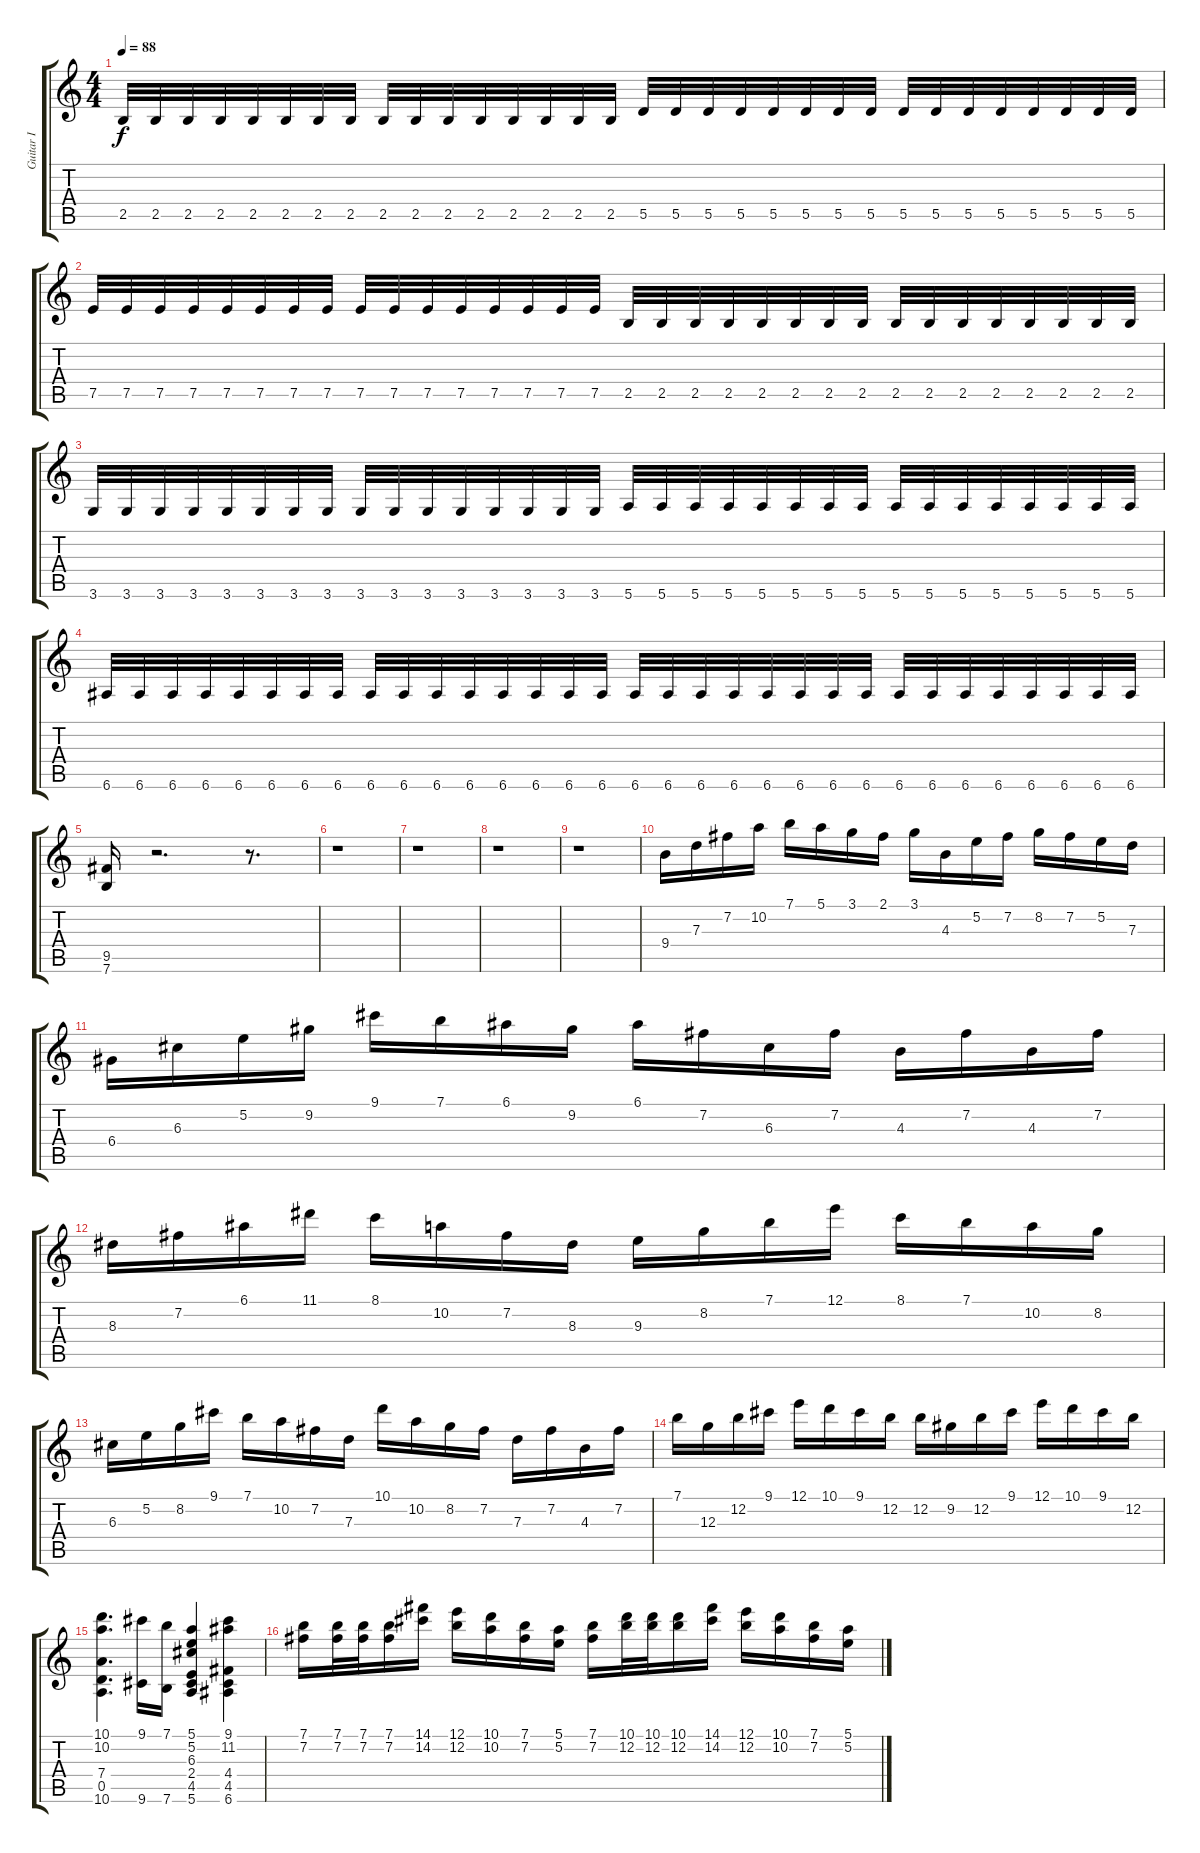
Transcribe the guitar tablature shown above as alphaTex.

\track ("Guitar I" "Guitar I") {instrument distortionguitar}
\staff {score tabs}
\tuning (E4 B3 G3 D3 A2 E2) {hide}
\ts (4 4)
\tempo 88
\clef g2
\ks c
2.5.32{dy f} 2.5.32 2.5.32 2.5.32 2.5.32 2.5.32 2.5.32 2.5.32 2.5.32 2.5.32 2.5.32 2.5.32 2.5.32 2.5.32 2.5.32 2.5.32 5.5.32 5.5.32 5.5.32 5.5.32 5.5.32 5.5.32 5.5.32 5.5.32 5.5.32 5.5.32 5.5.32 5.5.32 5.5.32 5.5.32 5.5.32 5.5.32 |
7.5.32 7.5.32 7.5.32 7.5.32 7.5.32 7.5.32 7.5.32 7.5.32 7.5.32 7.5.32 7.5.32 7.5.32 7.5.32 7.5.32 7.5.32 7.5.32 2.5.32 2.5.32 2.5.32 2.5.32 2.5.32 2.5.32 2.5.32 2.5.32 2.5.32 2.5.32 2.5.32 2.5.32 2.5.32 2.5.32 2.5.32 2.5.32 |
3.6.32 3.6.32 3.6.32 3.6.32 3.6.32 3.6.32 3.6.32 3.6.32 3.6.32 3.6.32 3.6.32 3.6.32 3.6.32 3.6.32 3.6.32 3.6.32 5.6.32 5.6.32 5.6.32 5.6.32 5.6.32 5.6.32 5.6.32 5.6.32 5.6.32 5.6.32 5.6.32 5.6.32 5.6.32 5.6.32 5.6.32 5.6.32 |
6.6.32 6.6.32 6.6.32 6.6.32 6.6.32 6.6.32 6.6.32 6.6.32 6.6.32 6.6.32 6.6.32 6.6.32 6.6.32 6.6.32 6.6.32 6.6.32 6.6.32 6.6.32 6.6.32 6.6.32 6.6.32 6.6.32 6.6.32 6.6.32 6.6.32 6.6.32 6.6.32 6.6.32 6.6.32 6.6.32 6.6.32 6.6.32 |
(9.5 7.6).16 r.2{d} r.8{d} |
r.1 |
r.1 |
r.1 |
r.1 |
9.4.16 7.3.16 7.2.16 10.2.16 7.1.16 5.1.16 3.1.16 2.1.16 3.1.16 4.3.16 5.2.16 7.2.16 8.2.16 7.2.16 5.2.16 7.3.16 |
6.4.16 6.3.16 5.2.16 9.2.16 9.1.16 7.1.16 6.1.16 9.2.16 6.1.16 7.2.16 6.3.16 7.2.16 4.3.16 7.2.16 4.3.16 7.2.16 |
8.3.16 7.2.16 6.1.16 11.1.16 8.1.16 10.2.16 7.2.16 8.3.16 9.3.16 8.2.16 7.1.16 12.1.16 8.1.16 7.1.16 10.2.16 8.2.16 |
6.3.16 5.2.16 8.2.16 9.1.16 7.1.16 10.2.16 7.2.16 7.3.16 10.1.16 10.2.16 8.2.16 7.2.16 7.3.16 7.2.16 4.3.16 7.2.16 |
7.1.16 12.3.16 12.2.16 9.1.16 12.1.16 10.1.16 9.1.16 12.2.16 12.2.16 9.2.16 12.2.16 9.1.16 12.1.16 10.1.16 9.1.16 12.2.16 |
(10.1 10.2 7.4 0.5 10.6).4{d} (9.1 9.6).16 (7.1 7.6).16 (5.1 5.2 6.3 2.4 4.5 5.6).4 (9.1 11.2 4.4 4.5 6.6).4 |
(7.1 7.2).16 (7.1 7.2).32 (7.1 7.2).32 (7.1 7.2).16 (14.1 14.2).16 (12.1 12.2).16 (10.1 10.2).16 (7.1 7.2).16 (5.1 5.2).16 (7.1 7.2).16 (10.1 12.2).32 (10.1 12.2).32 (10.1 12.2).16 (14.1 14.2).16 (12.1 12.2).16 (10.1 10.2).16 (7.1 7.2).16 (5.1 5.2).16
